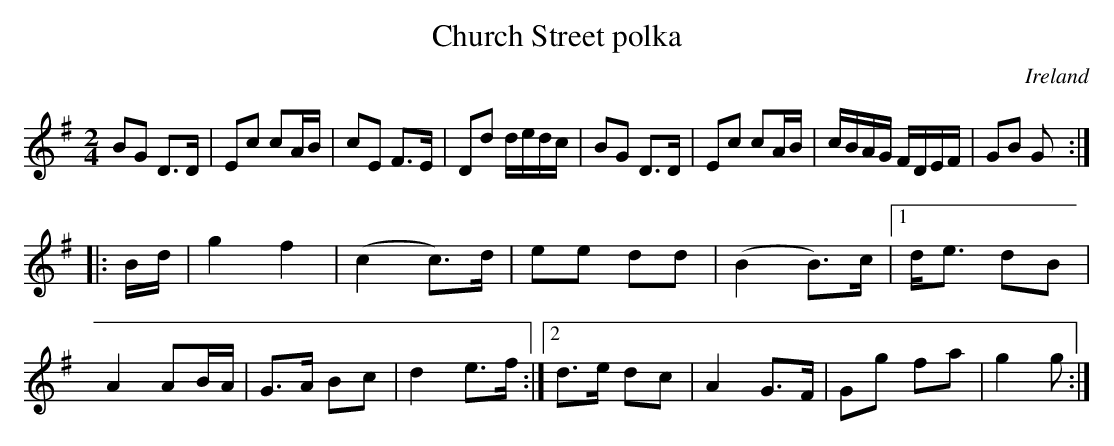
X:1
T:Church Street polka
O:Ireland
M:2/4
L:1/8
K:G
BG D>D | Ec cA/B/ | cE F>E | Dd d/e/d/c/ |\
BG D>D | Ec cA/B/ | c/B/A/G/ F/D/E/F/ | GB G:|
|:B/d/ |\
g2f2 | (c2 c)>d | ee dd | (B2 B)>c \
|1 d<e dB | A2 AB/A/ | G>A Bc | d2e>f :|2 \
d>e dc | A2 G>F | Gg fa | g2 g:|
